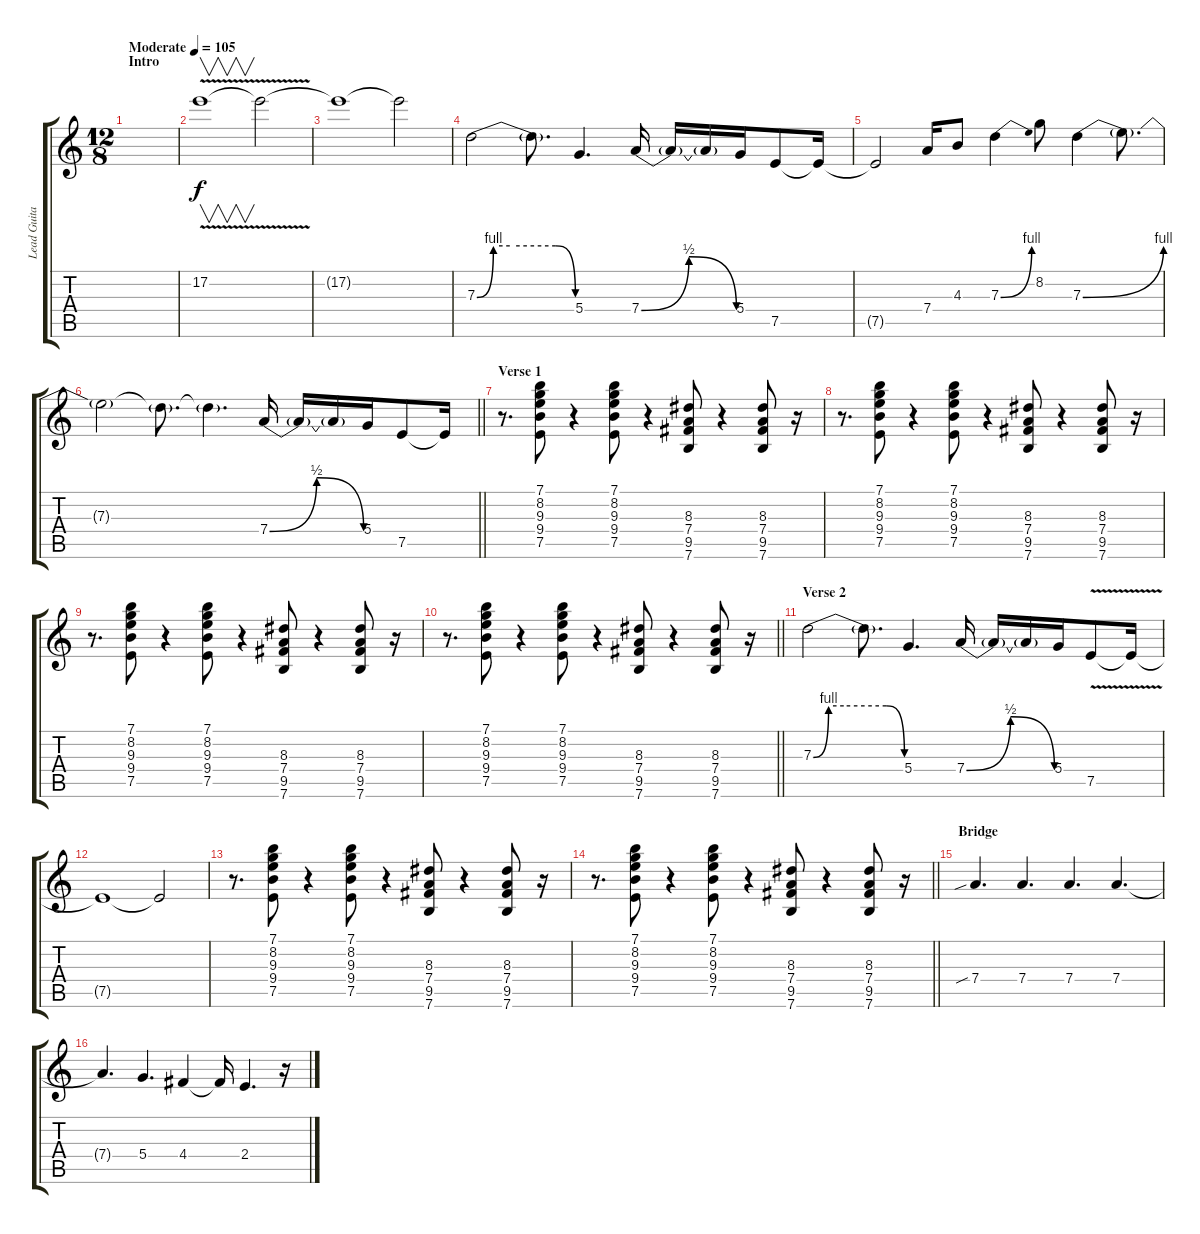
\track ("Lead Guitar" "Lead Guita") {instrument overdrivenguitar}
\staff {score tabs}
\tuning (E4 B3 G3 D3 A2 E2) {hide}
\ts (12 8)
\section ("" "Intro")
\tempo (105 "Moderate")
\clef g2
\ks c
|
17.2{v}.1{v} 17.2{t}.2 |
17.2{t}.1 17.2{t}.2 |
7.3{be (custom 0 0 10 4 20 4 48 4 60 0)}.2 7.3{t}.8{d} 5.4.4{d} 7.4{be (bendrelease 0 0 30 2 30 2 60 0)}.16 7.4{t}.16 7.4{t}.16 5.4.16 7.5.8 7.5{t}.16 |
7.5{t}.2 7.4.16 4.3.8 7.3{be (bend 0 0 60 4)}.4 8.2.8 7.3{be (bend 0 0 60 4)}.4 7.3{t}.8{d} |
\barLineRight lightlight
7.3{t}.2 7.3{t}.8{d} 7.3{t}.4{d} 7.4{be (bendrelease 0 0 30 2 30 2 60 0)}.16 7.4{t}.16 7.4{t}.16 5.4.16 7.5.8 7.5{t}.16 |
\section ("" "Verse 1")
r.8{d volume 10} (7.1 8.2 9.3 9.4 7.5).8 r.4 (7.1 8.2 9.3 9.4 7.5).8 r.4 (8.3 7.4 9.5 7.6).8 r.4 (8.3 7.4 9.5 7.6).8 r.16 |
r.8{d} (7.1 8.2 9.3 9.4 7.5).8 r.4 (7.1 8.2 9.3 9.4 7.5).8 r.4 (8.3 7.4 9.5 7.6).8 r.4 (8.3 7.4 9.5 7.6).8 r.16 |
r.8{d} (7.1 8.2 9.3 9.4 7.5).8 r.4 (7.1 8.2 9.3 9.4 7.5).8 r.4 (8.3 7.4 9.5 7.6).8 r.4 (8.3 7.4 9.5 7.6).8 r.16 |
\barLineRight lightlight
r.8{d} (7.1 8.2 9.3 9.4 7.5).8 r.4 (7.1 8.2 9.3 9.4 7.5).8 r.4 (8.3 7.4 9.5 7.6).8 r.4 (8.3 7.4 9.5 7.6).8 r.16 |
\section ("" "Verse 2")
7.3{be (custom 0 0 10 4 20 4 48 4 60 0)}.2{volume 13} 7.3{t}.8{d} 5.4.4{d} 7.4{be (bendrelease 0 0 30 2 30 2 60 0)}.16 7.4{t}.16 7.4{t}.16 5.4.16 7.5{v}.8{volume 8} 7.5{t}.16 |
7.5{t}.1 7.5{t}.2 |
r.8{d volume 10} (7.1 8.2 9.3 9.4 7.5).8 r.4 (7.1 8.2 9.3 9.4 7.5).8 r.4 (8.3 7.4 9.5 7.6).8 r.4 (8.3 7.4 9.5 7.6).8 r.16 |
\barLineRight lightlight
r.8{d} (7.1 8.2 9.3 9.4 7.5).8 r.4 (7.1 8.2 9.3 9.4 7.5).8 r.4 (8.3 7.4 9.5 7.6).8 r.4 (8.3 7.4 9.5 7.6).8 r.16 |
\section ("" "Bridge")
7.4{sib}.4{d volume 13} 7.4.4{d} 7.4.4{d} 7.4.4{d volume 10} |
7.4{t}.4{d} 5.4.4{d volume 13} 4.4.4 4.4{t}.16 2.4.4{d} r.16
